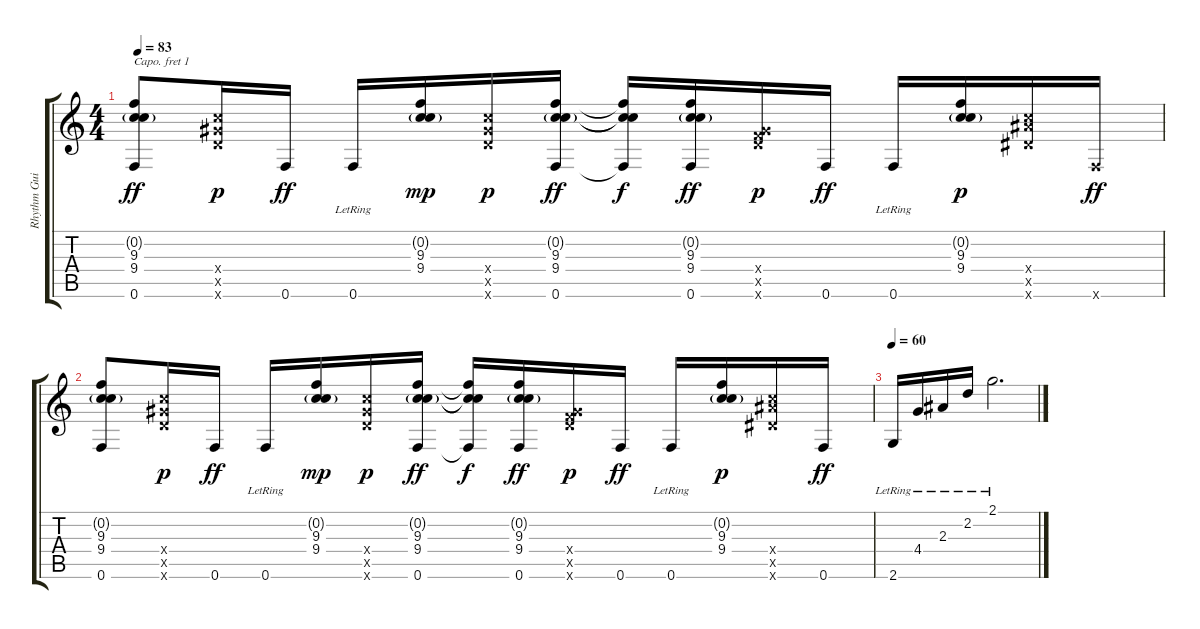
\track ("Rhythm Guitar (Eirik)" "Rhythm Gui") {instrument acousticguitarnylon}
\staff {score tabs}
\capo 1
\tuning (E4 B3 G3 D3 A2 E2) {hide}
\ts (4 4)
\tempo 83
\clef g2
\ks c
(0.2{g} 9.3 9.4 0.6).8{dy ff} (9.4{x} 10.5{x} 9.6{x}).16{dy p} 0.6.16{dy ff} 0.6{lr}.16 (0.2{g} 9.3 9.4).16{dy mp} (9.4{x} 10.5{x} 9.6{x}).16{dy p} (0.2{g} 9.3 9.4 0.6).16{dy ff} (0.2{t} 9.3{t} 9.4{t} 0.6{t}).16{dy f} (0.2{g} 9.3 9.4 0.6).16{dy ff} (2.4{x} 10.5{x} 9.6{x}).16{dy p} 0.6.16{dy ff} 0.6{lr}.16 (0.2{g} 9.3 9.4).16{dy p} (9.4{x} 12.5{x} 10.6{x}).16 0.6{x}.16{dy ff} |
(0.2{g} 9.3 9.4 0.6).8 (9.4{x} 10.5{x} 9.6{x}).16{dy p} 0.6.16{dy ff} 0.6{lr}.16 (0.2{g} 9.3 9.4).16{dy mp} (9.4{x} 10.5{x} 9.6{x}).16{dy p} (0.2{g} 9.3 9.4 0.6).16{dy ff} (0.2{t} 9.3{t} 9.4{t} 0.6{t}).16{dy f} (0.2{g} 9.3 9.4 0.6).16{dy ff} (2.4{x} 10.5{x} 9.6{x}).16{dy p} 0.6.16{dy ff} 0.6{lr}.16 (0.2{g} 9.3 9.4).16{dy p} (9.4{x} 12.5{x} 10.6{x}).16 0.6.16{dy ff} |
\tempo 60
2.6{lr}.16 4.4{lr}.16 2.3{lr}.16 2.2{lr}.16 2.1{lr}.2{d}
